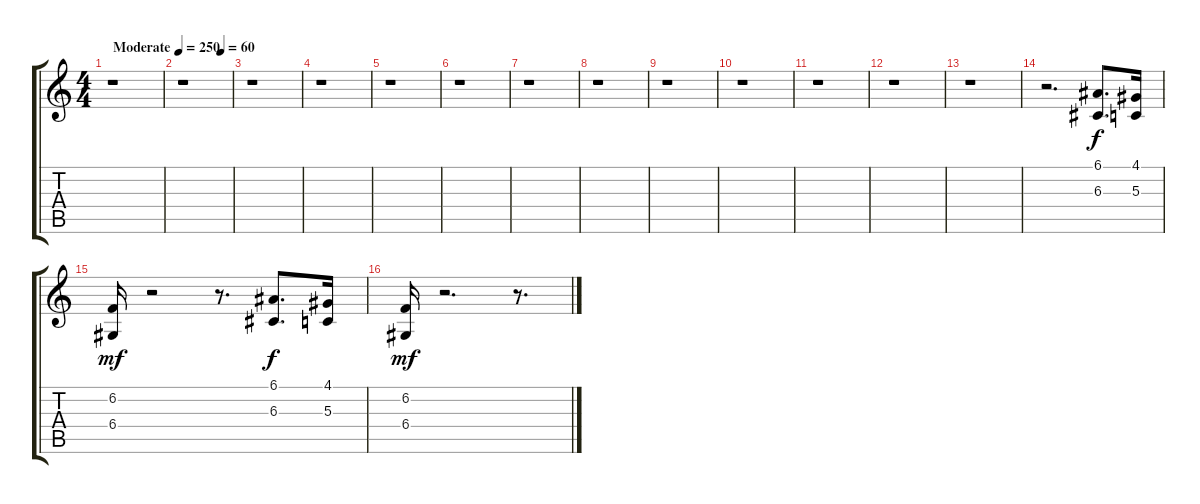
\track "" {instrument pad7halo}
\staff {score tabs}
\tuning (E4 B3 G3 D3 A2 E2) {hide}
\ts (4 4)
\tempo (250 "Moderate")
\clef g2
\ks c
r.1{dy f instrument pad7halo} |
\tempo (60 0.78125)
r.1 |
r.1 |
r.1 |
r.1 |
r.1 |
r.1 |
r.1 |
r.1 |
r.1 |
r.1 |
r.1 |
r.1 |
r.2{d} (6.1 6.3).8{d volume 16 balance 8} (4.1 5.3).16 |
(6.2 6.4).16{dy mf} r.2 r.8{d} (6.1 6.3).8{d dy f} (4.1 5.3).16 |
(6.2 6.4).16{dy mf} r.2{d} r.8{d}
